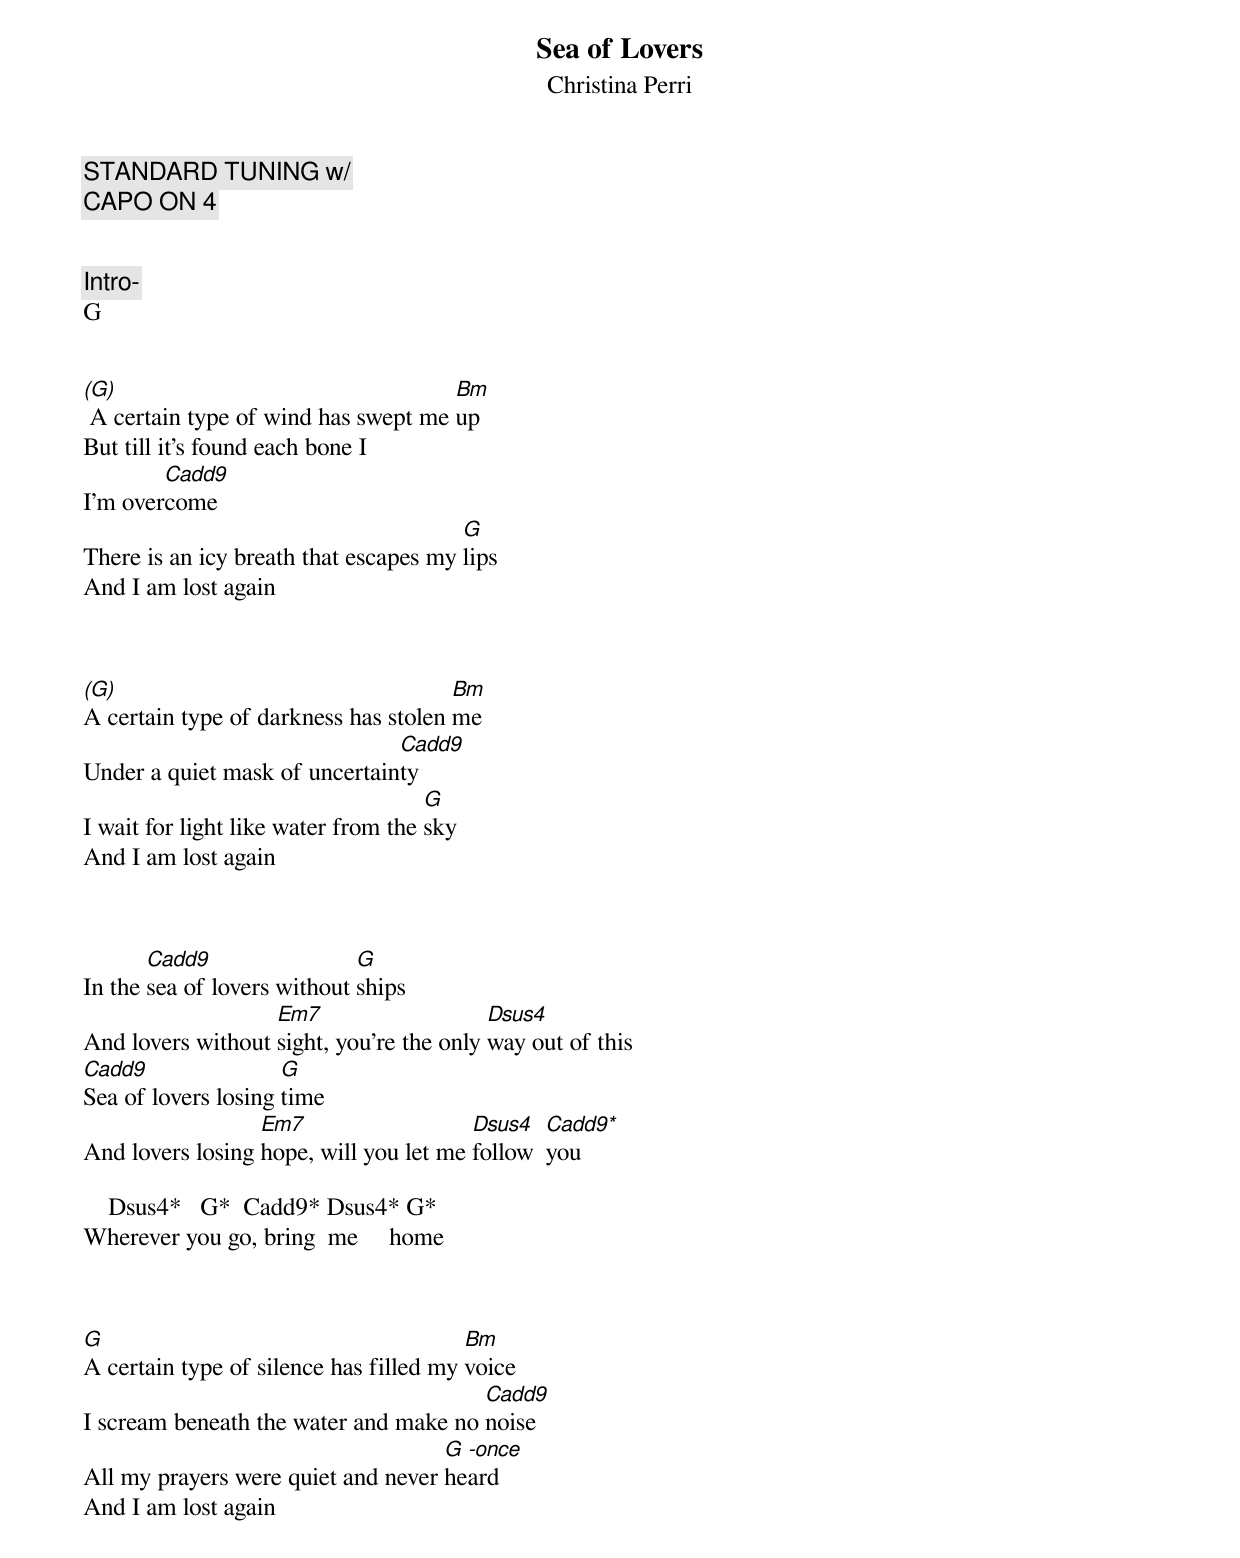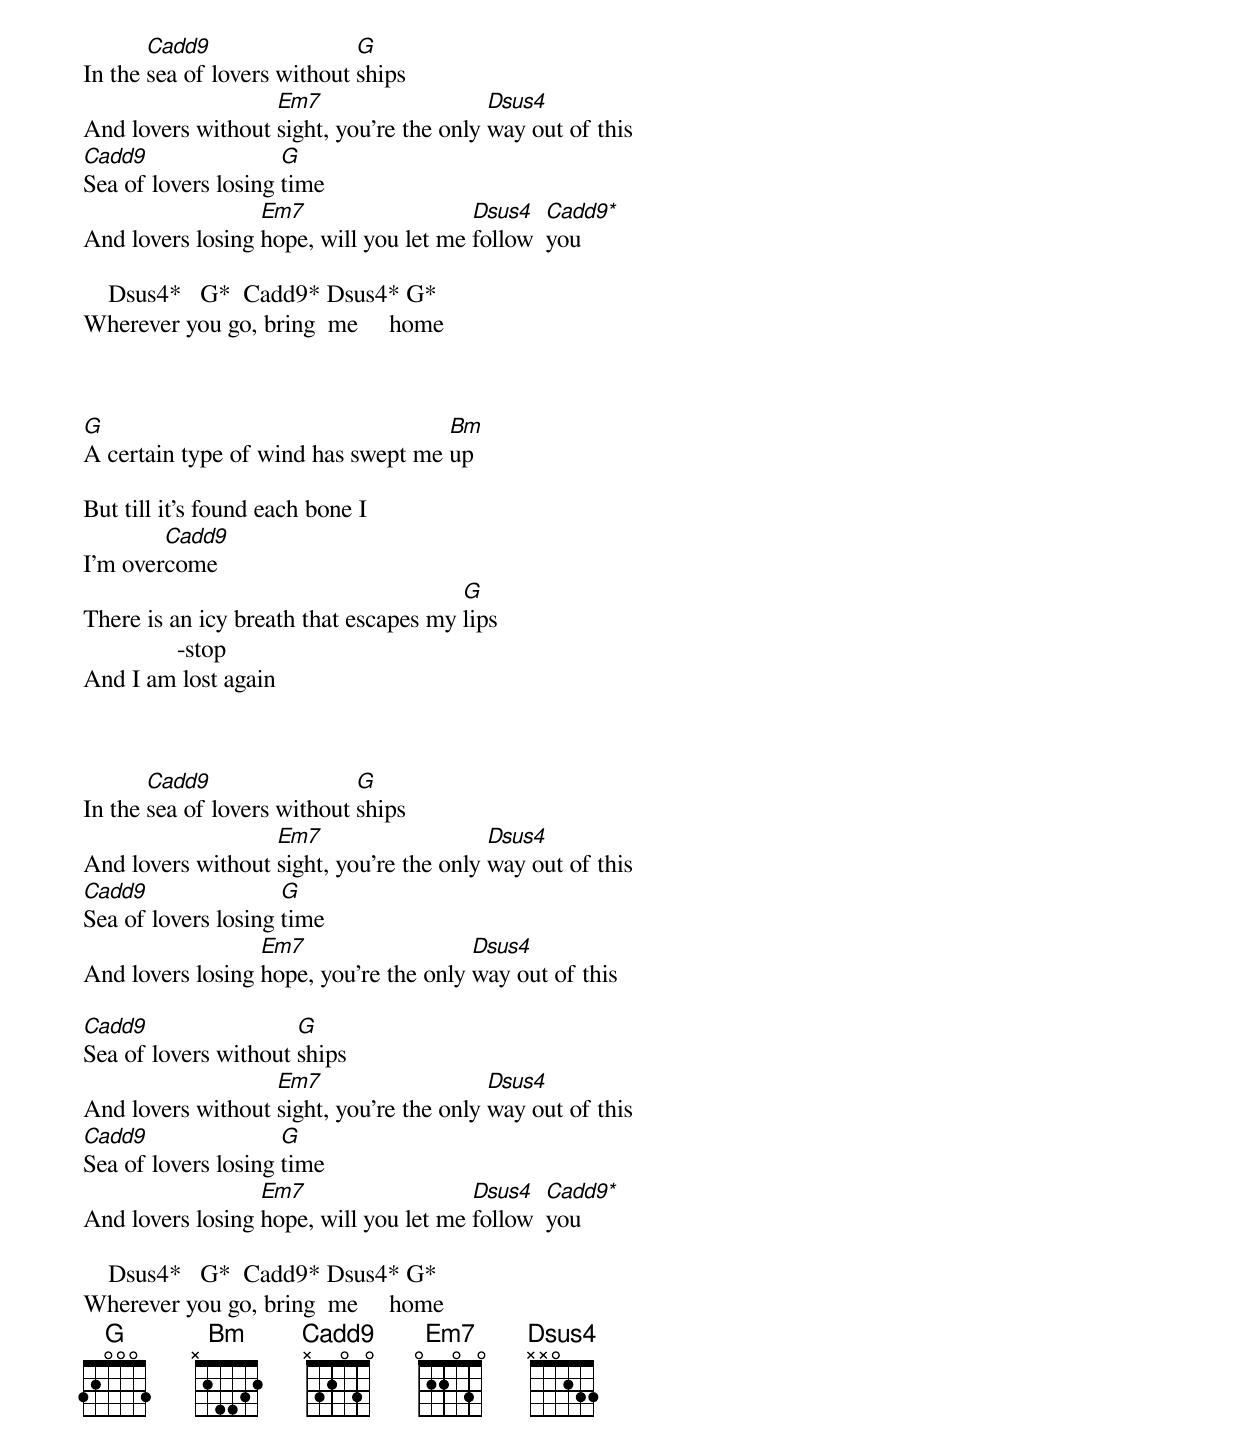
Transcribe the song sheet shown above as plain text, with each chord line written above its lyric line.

Sea of Lovers
Christina Perri

STANDARD TUNING w/
CAPO ON 4


Intro-
G


(G)                                  Bm
 A certain type of wind has swept me up
But till it's found each bone I
        Cadd9
I'm overcome
                                       G
There is an icy breath that escapes my lips
And I am lost again



(G)                                   Bm
A certain type of darkness has stolen me
                               Cadd9
Under a quiet mask of uncertainty
                                     G
I wait for light like water from the sky
And I am lost again



       Cadd9                 G
In the sea of lovers without ships
                   Em7                    Dsus4
And lovers without sight, you're the only way out of this
Cadd9                G
Sea of lovers losing time
                  Em7                   Dsus4   Cadd9*
And lovers losing hope, will you let me follow  you

    Dsus4*   G*  Cadd9* Dsus4* G*
Wherever you go, bring  me     home



G                                       Bm
A certain type of silence has filled my voice
                                       Cadd9
I scream beneath the water and make no noise
                                    G -once
All my prayers were quiet and never heard
And I am lost again




       Cadd9                 G
In the sea of lovers without ships
                   Em7                    Dsus4
And lovers without sight, you're the only way out of this
Cadd9                G
Sea of lovers losing time
                  Em7                   Dsus4   Cadd9*
And lovers losing hope, will you let me follow  you

    Dsus4*   G*  Cadd9* Dsus4* G*
Wherever you go, bring  me     home



G                                   Bm
A certain type of wind has swept me up

But till it's found each bone I
        Cadd9
I'm overcome
                                       G
There is an icy breath that escapes my lips
               -stop
And I am lost again



       Cadd9                 G
In the sea of lovers without ships
                   Em7                    Dsus4
And lovers without sight, you're the only way out of this
Cadd9                G
Sea of lovers losing time
                  Em7                   Dsus4
And lovers losing hope, you're the only way out of this

Cadd9                 G
Sea of lovers without ships
                   Em7                    Dsus4
And lovers without sight, you're the only way out of this
Cadd9                G
Sea of lovers losing time
                  Em7                   Dsus4   Cadd9*
And lovers losing hope, will you let me follow  you

    Dsus4*   G*  Cadd9* Dsus4* G*
Wherever you go, bring  me     home
